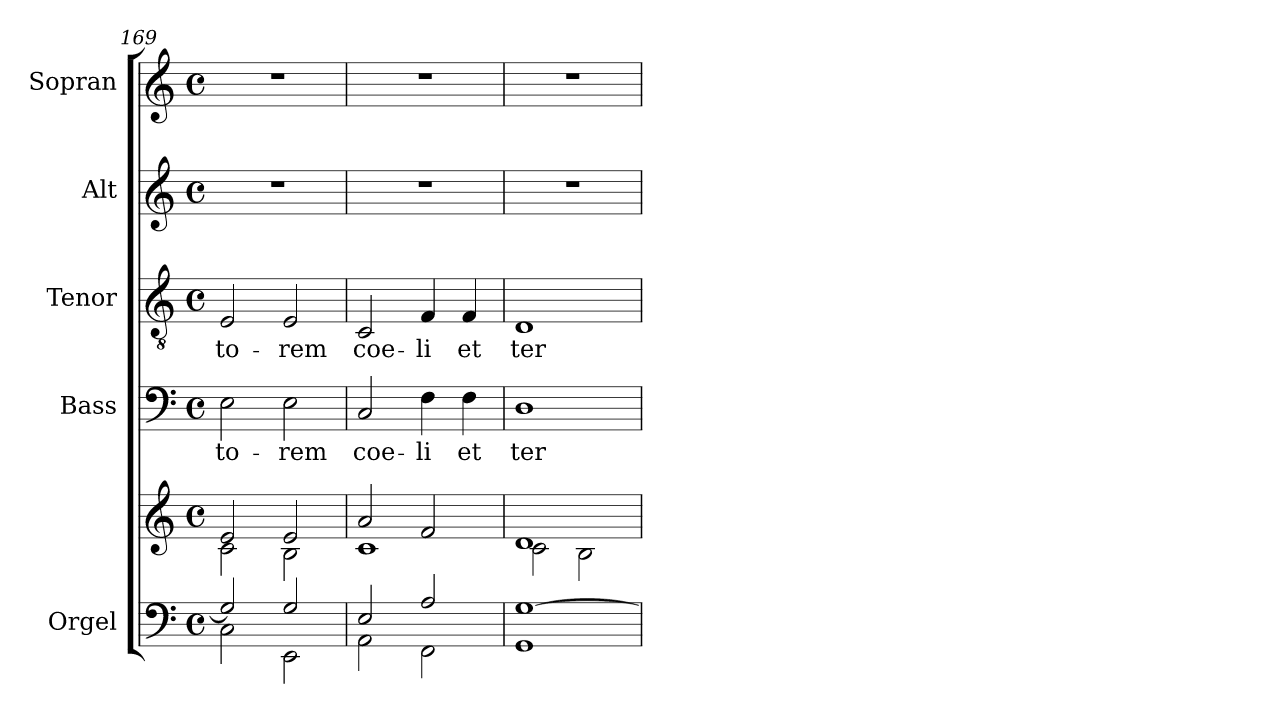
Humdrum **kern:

**kern	**kern	**kern	**text	**kern	**text	**kern	**kern
*part5	*part5	*part4	*part4	*part3	*part3	*part2	*part1
*staff6	*staff5	*staff4	*staff4	*staff3	*staff3	*staff2	*staff1
*I"Orgel	*	*I"Bass	*	*I"Tenor	*	*I"Alt	*I"Sopran
*I'Org.	*	*I'B.	*	*I'T.	*	*I'A.	*I'S.
*clefF4	*clefG2	*clefF4	*	*clefGv2	*	*clefG2	*clefG2
*k[]	*k[]	*k[]	*	*k[]	*	*k[]	*k[]
*C:	*C:	*C:	*	*C:	*	*C:	*C:
*M4/4	*M4/4	*M4/4	*	*M4/4	*	*M4/4	*M4/4
*met(c)	*met(c)	*met(c)	*	*met(c)	*	*met(c)	*met(c)
=169	=169	=169	=169	=169	=169	=169	=169
*^	*^	*	*	*	*	*	*
!	!	!	!	!	!LO:LY:b	!	!LO:LY:b	!	!
2G/]	2C\	2e/	2c\	2E\	-to-	2E/	-to-	1r	1r
!	!	!	!	!	!LO:LY:b	!	!LO:LY:b	!	!
2G/	2EE\	2e/	2B\	2E\	-rem	2E/	-rem	.	.
=170	=170	=170	=170	=170	=170	=170	=170	=170	=170
!	!	!	!	!	!LO:LY:b	!	!LO:LY:b	!	!
2E/	2AA\	2a/	1c	2C/	coe-	2C/	coe-	1r	1r
!	!	!	!	!	!LO:LY:b	!	!LO:LY:b	!	!
2A/	2FF\	2f/	.	4F\	-li	4F/	-li	.	.
!	!	!	!	!	!LO:LY:b	!	!LO:LY:b	!	!
.	.	.	.	4F\	et	4F/	et	.	.
=171	=171	=171	=171	=171	=171	=171	=171	=171	=171
!	!	!	!	!	!LO:LY:b	!	!LO:LY:b	!	!
[>1G	1GG	1d	2c\	1D	ter-	1D	ter-	1r	1r
.	.	.	2B\	.	.	.	.	.	.
*v	*v	*	*	*	*	*	*	*	*
*	*v	*v	*	*	*	*	*	*
=	=	=	=	=	=	=	=
*-	*-	*-	*-	*-	*-	*-	*-
